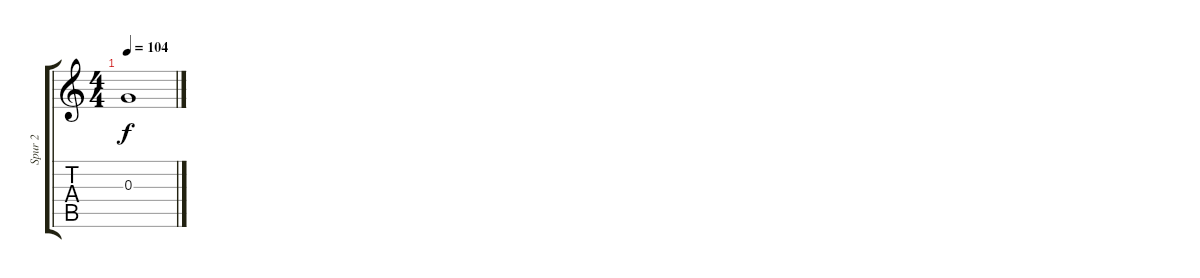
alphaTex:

\track ("Spur 2" "Spur 2") {instrument electricguitarmuted}
\staff {score tabs}
\tuning (E4 B3 G3 D3 A2 E2) {hide}
\ts (4 4)
\tempo 104
\clef g2
\ks c
0.3{t}.1{dy f}
